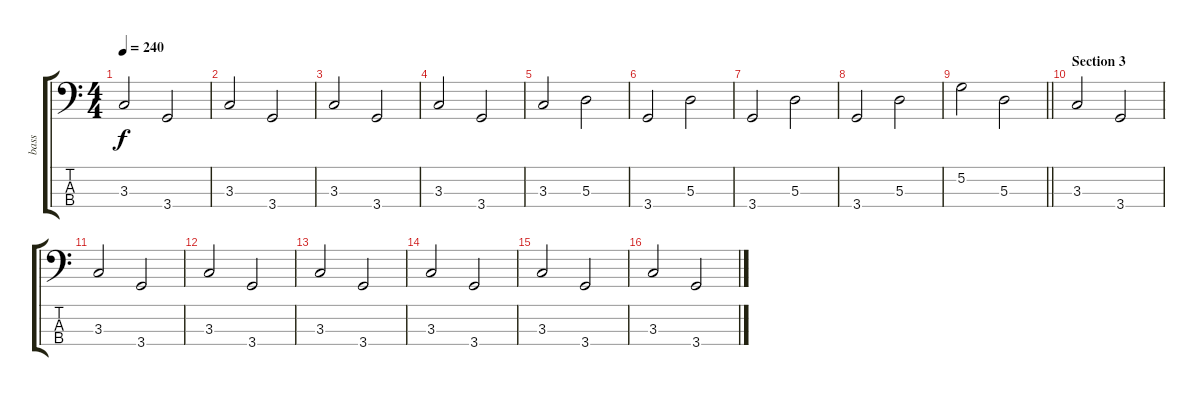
\track ("bass" "bass") {instrument electricbassfinger}
\staff {score tabs}
\tuning (G2 D2 A1 E1) {hide}
\ts (4 4)
\tempo 240
\clef f4
\ks c
3.3.2{dy f} 3.4.2 |
3.3.2 3.4.2 |
3.3.2 3.4.2 |
3.3.2 3.4.2 |
3.3.2 5.3.2 |
3.4.2 5.3.2 |
3.4.2 5.3.2 |
3.4.2 5.3.2 |
\barLineRight lightlight
5.2.2 5.3.2 |
\section ("" "Section 3")
3.3.2 3.4.2 |
3.3.2 3.4.2 |
3.3.2 3.4.2 |
3.3.2 3.4.2 |
3.3.2 3.4.2 |
3.3.2 3.4.2 |
3.3.2 3.4.2
